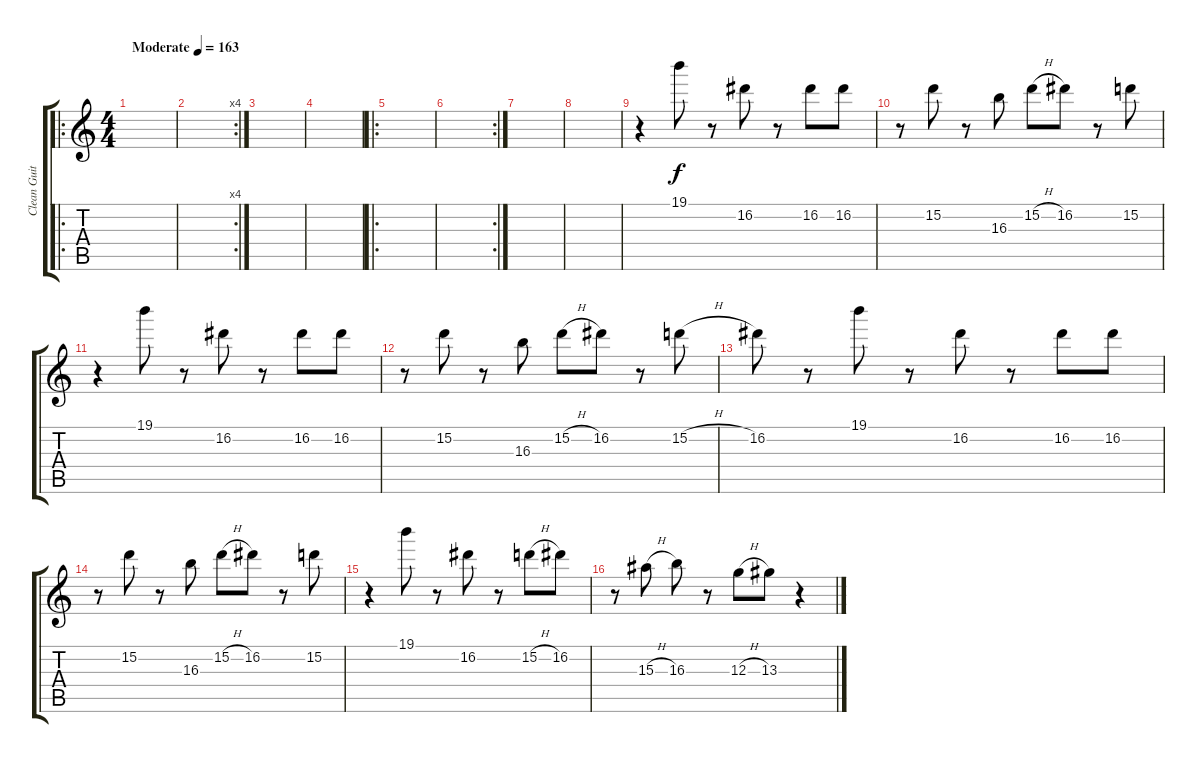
\track ("Clean Guitar 1" "Clean Guit") {instrument electricguitarclean}
\staff {score tabs}
\tuning (E4 B3 G3 D3 A2 D2) {hide}
\ro
\ts (4 4)
\tempo (163 "Moderate")
\clef g2
\ks c
|
\rc 4
|
|
|
\ro
|
\rc 2
|
|
|
r.4 19.1.8 r.8 16.2.8 r.8 16.2.8 16.2.8 |
r.8 15.2.8 r.8 16.3.8 15.2{h}.8 16.2.8 r.8 15.2.8 |
r.4 19.1.8 r.8 16.2.8 r.8 16.2.8 16.2.8 |
r.8 15.2.8 r.8 16.3.8 15.2{h}.8 16.2.8 r.8 15.2{h}.8 |
16.2.8 r.8 19.1.8 r.8 16.2.8 r.8 16.2.8 16.2.8 |
r.8 15.2.8 r.8 16.3.8 15.2{h}.8 16.2.8 r.8 15.2.8 |
r.4 19.1.8 r.8 16.2.8 r.8 15.2{h}.8 16.2.8 |
r.8 15.3{h}.8 16.3.8 r.8 12.3{h}.8 13.3.8 r.4
